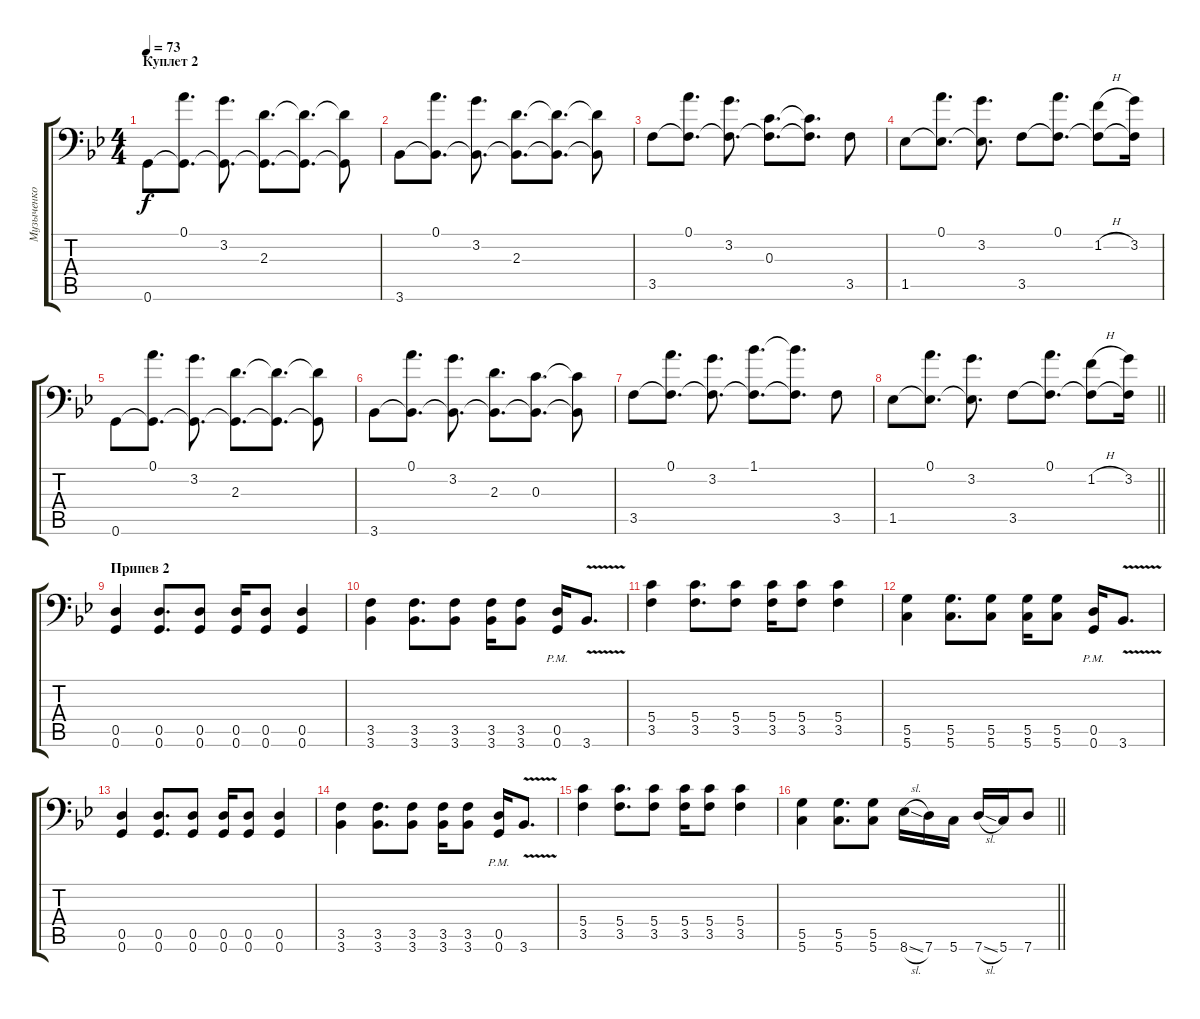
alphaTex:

\track ("Музыченко" "Музыченко") {instrument distortionguitar}
\staff {score tabs}
\tuning (A3 E3 C3 G2 D2 G1) {hide}
\ts (4 4)
\section ("" "Куплет 2")
\tempo 73
\clef f4
\ks gminor
0.6.8{dy f instrument distortionguitar} (0.1 0.6{t}).8{d} (3.2 0.6{t}).8{d} (2.3 0.6{t}).8{d} (2.3{t} 0.6{t}).8{d} (2.3{t} 0.6{t}).8 |
3.6.8 (0.1 3.6{t}).8{d} (3.2 3.6{t}).8{d} (2.3 3.6{t}).8{d} (2.3{t} 3.6{t}).8{d} (2.3{t} 3.6{t}).8 |
3.5.8 (0.1 3.5{t}).8{d} (3.2 3.5{t}).8{d} (0.3 3.5{t}).8{d} (0.3{t} 3.5{t}).8{d} 3.5.8 |
1.5.8 (0.1 1.5{t}).8{d} (3.2 1.5{t}).8{d} 3.5.8 (0.1 3.5{t}).8{d} (1.2{h} 3.5{t}).8 (3.2 3.5{t}).16 |
0.6.8 (0.1 0.6{t}).8{d} (3.2 0.6{t}).8{d} (2.3 0.6{t}).8{d} (2.3{t} 0.6{t}).8{d} (2.3{t} 0.6{t}).8 |
3.6.8 (0.1 3.6{t}).8{d} (3.2 3.6{t}).8{d} (2.3 3.6{t}).8{d} (0.3 3.6{t}).8{d} (0.3{t} 3.6{t}).8 |
3.5.8 (0.1 3.5{t}).8{d} (3.2 3.5{t}).8{d} (1.1 3.5{t}).8{d} (1.1{t} 3.5{t}).8{d} 3.5.8 |
\barLineRight lightlight
1.5.8 (0.1 1.5{t}).8{d} (3.2 1.5{t}).8{d} 3.5.8 (0.1 3.5{t}).8{d} (1.2{h} 3.5{t}).8 (3.2 3.5{t}).16 |
\section ("" "Припев 2")
(0.5 0.6).4{instrument distortionguitar} (0.5 0.6).8{d} (0.5 0.6).8 (0.5 0.6).16 (0.5 0.6).8 (0.5 0.6).4 |
(3.5 3.6).4 (3.5 3.6).8{d} (3.5 3.6).8 (3.5 3.6).16 (3.5 3.6).8 (0.5{pm} 0.6{pm}).16 3.6{v}.8{d} |
(5.4 3.5).4 (5.4 3.5).8{d} (5.4 3.5).8 (5.4 3.5).16 (5.4 3.5).8 (5.4 3.5).4 |
(5.5 5.6).4 (5.5 5.6).8{d} (5.5 5.6).8 (5.5 5.6).16 (5.5 5.6).8 (0.5{pm} 0.6{pm}).16 3.6{v}.8{d} |
(0.5 0.6).4 (0.5 0.6).8{d} (0.5 0.6).8 (0.5 0.6).16 (0.5 0.6).8 (0.5 0.6).4 |
(3.5 3.6).4 (3.5 3.6).8{d} (3.5 3.6).8 (3.5 3.6).16 (3.5 3.6).8 (0.5{pm} 0.6{pm}).16 3.6{v}.8{d} |
(5.4 3.5).4 (5.4 3.5).8{d} (5.4 3.5).8 (5.4 3.5).16 (5.4 3.5).8 (5.4 3.5).4 |
\barLineRight lightlight
(5.5 5.6).4 (5.5 5.6).8{d} (5.5 5.6).8 8.6{sl}.16 7.6.16 5.6.16 7.6{sl}.16 5.6.16 7.6.8
